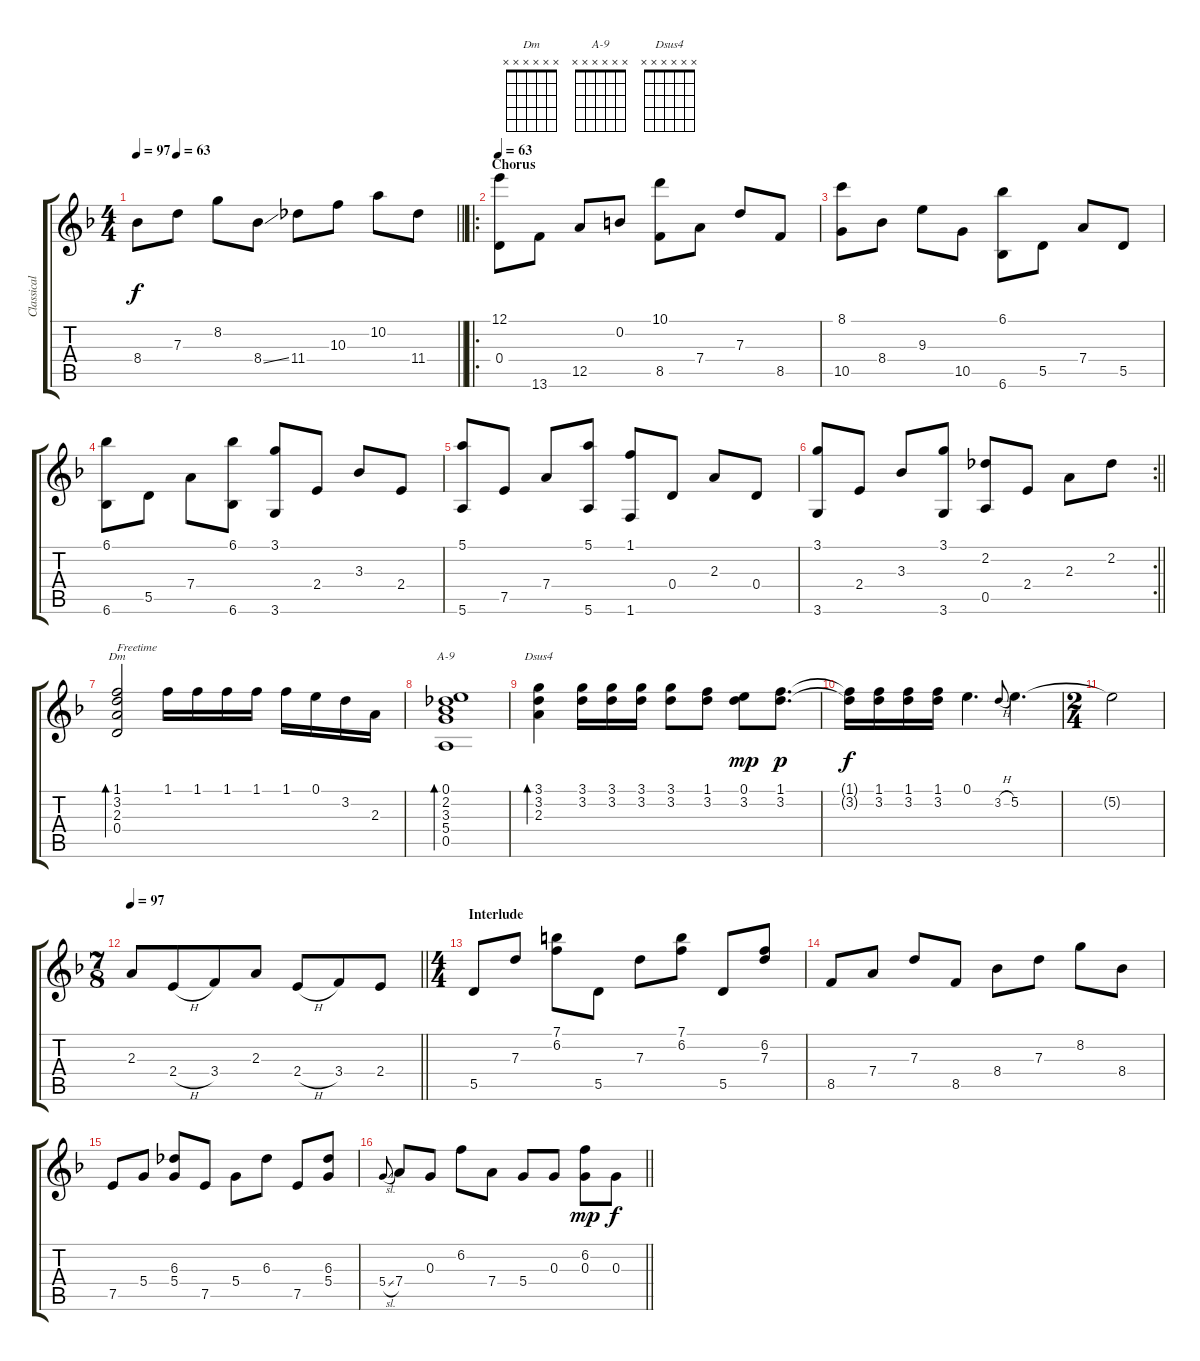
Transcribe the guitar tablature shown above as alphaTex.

\track ("Classical" "Classical") {instrument acousticguitarnylon}
\staff {score tabs}
\tuning (E4 B3 G3 D3 A2 E2) {hide}
\chord ("Dm" x x x x x x)
\chord ("A-9" x x x x x x)
\chord ("Dsus4" x x x x x x)
\ts (4 4)
\tempo 97
\tempo (63 0.125)
\clef g2
\barLineRight lightlight
\ks dminor
8.4.8{dy f} 7.3.8 8.2.8 8.4{ss}.8 11.4.8 10.3.8 10.2.8 11.4.8 |
\ro
\section ("" "Chorus")
\tempo 63
(12.1 0.4).8 13.6.8 12.5.8 0.2.8 (10.1 8.5).8 7.4.8 7.3.8 8.5.8 |
(8.1 10.5).8 8.4.8 9.3.8 10.5.8 (6.1 6.6).8 5.5.8 7.4.8 5.5.8 |
(6.1 6.6).8 5.5.8 7.4.8 (6.1 6.6).8 (3.1 3.6).8 2.4.8 3.3.8 2.4.8 |
(5.1 5.6).8 7.5.8 7.4.8 (5.1 5.6).8 (1.1 1.6).8 0.4.8 2.3.8 0.4.8 |
\rc 2
\barLineRight lightlight
(3.1 3.6).8 2.4.8 3.3.8 (3.1 3.6).8 (2.2 0.5).8 2.4.8 2.3.8 2.2.8 |
(1.1 3.2 2.3 0.4).2{bd 240 ch "Dm" txt "Freetime"} 1.1.16 1.1.16{beam merge} 1.1.16 1.1.16{beam split} 1.1.16 0.1.16{beam merge} 3.2.16 2.3.16 |
(0.1 2.2 3.3 5.4 0.5).1{bd 240 ch "A-9"} |
(3.1 3.2 2.3).4{bd 240 ch "Dsus4"} (3.1 3.2).16 (3.1 3.2).16 (3.1 3.2).16{beam split} (3.1 3.2).8{beam merge} (1.1 3.2).8{beam split} (0.1 3.2).8{dy mp beam merge} (1.1 3.2).8{d dy p} |
(1.1{t} 3.2{t}).16{dy f} (1.1 3.2).16 (1.1 3.2).16 (1.1 3.2).16 0.1.4{d} 3.2{h}.8{gr onbeat} 5.2.4{d} |
\ts (2 4)
5.2{t}.2 |
\ts (7 8)
\tempo 97
\barLineRight lightlight
2.3.8 2.4{h}.8{beam merge} 3.4.8{beam merge} 2.3.8{beam split} 2.4{h}.8{beam merge} 3.4.8{beam merge} 2.4.8 |
\ts (4 4)
\section ("" "Interlude")
5.5.8 7.3.8 (7.1 6.2).8 5.5.8 7.3.8 (7.1 6.2).8 5.5.8 (6.2 7.3).8 |
8.5.8 7.4.8 7.3.8 8.5.8 8.4.8 7.3.8 8.2.8 8.4.8 |
7.5.8 5.4.8 (6.3 5.4).8 7.5.8 5.4.8 6.3.8 7.5.8 (6.3 5.4).8 |
\barLineRight lightlight
5.4{sl}.8{gr onbeat} 7.4.8 0.3.8 6.2.8 7.4.8 5.4.8 0.3.8 (6.2 0.3).8{dy mp} 0.3.8{dy f}
